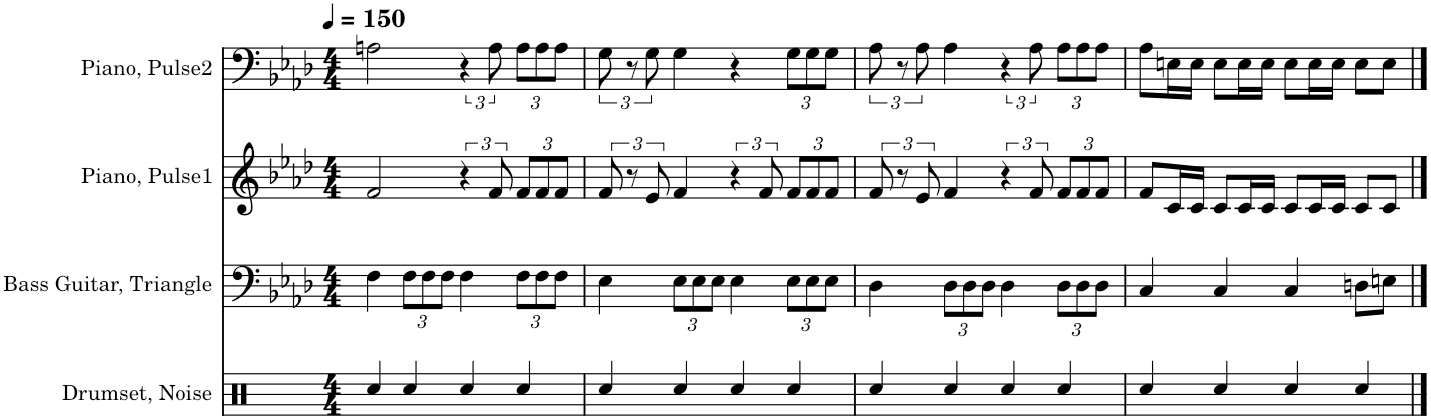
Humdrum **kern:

**kern	**kern	**kern	**kern
*part4	*part3	*part2	*part1
*staff4	*staff3	*staff2	*staff1
*I"Drumset, Noise	*I"Bass Guitar, Triangle	*I"Piano, Pulse1	*I"Piano, Pulse2
*I'D. Set	*I'B. Guit.	*I'Pno.	*I'Pno.
*clefX	*clefF4	*clefG2	*clefF4
*	*Trd7c12	*	*
*k[]	*k[b-e-a-d-]	*k[b-e-a-d-]	*k[b-e-a-d-]
*M4/4	*M4/4	*M4/4	*M4/4
*MM150	*MM150	*MM150	*MM150
=1	=1	=1	=1
4Rcc/	4F\	2f/	2An\
*	*Xbrackettup	*	*
4Rcc/	12F\L	.	.
.	12F\	.	.
.	12F\J	.	.
4Rcc/	4F\	6r	6r
.	.	12f/	12A\
*	*	*Xbrackettup	*Xbrackettup
4Rcc/	12F\L	12f/L	12A\L
.	12F\	12f/	12A\
.	12F\J	12f/J	12A\J
=2	=2	=2	=2
*	*	*brackettup	*brackettup
4Rcc/	4E-\	12f/	12G\
.	.	12r	12r
.	.	12e-/	12G\
4Rcc/	12E-\L	4f/	4G\
.	12E-\	.	.
.	12E-\J	.	.
4Rcc/	4E-\	6r	4r
.	.	12f/	.
*	*	*Xbrackettup	*Xbrackettup
4Rcc/	12E-\L	12f/L	12G\L
.	12E-\	12f/	12G\
.	12E-\J	12f/J	12G\J
=3	=3	=3	=3
*	*	*brackettup	*brackettup
4Rcc/	4D-\	12f/	12A-\
.	.	12r	12r
.	.	12e-/	12A-\
4Rcc/	12D-\L	4f/	4A-\
.	12D-\	.	.
.	12D-\J	.	.
4Rcc/	4D-\	6r	6r
.	.	12f/	12A-\
*	*	*Xbrackettup	*Xbrackettup
4Rcc/	12D-\L	12f/L	12A-\L
.	12D-\	12f/	12A-\
.	12D-\J	12f/J	12A-\J
=4	=4	=4	=4
4Rcc/	4C/	8f/L	8A-\L
.	.	16c/L	16En\L
.	.	16c/JJ	16E\JJ
4Rcc/	4C/	8c/L	8E\L
.	.	16c/L	16E\L
.	.	16c/JJ	16E\JJ
4Rcc/	4C/	8c/L	8E\L
.	.	16c/L	16E\L
.	.	16c/JJ	16E\JJ
4Rcc/	8Dn\L	8c/L	8E\L
.	8En\J	8c/J	8E\J
==	==	==	==
*-	*-	*-	*-
